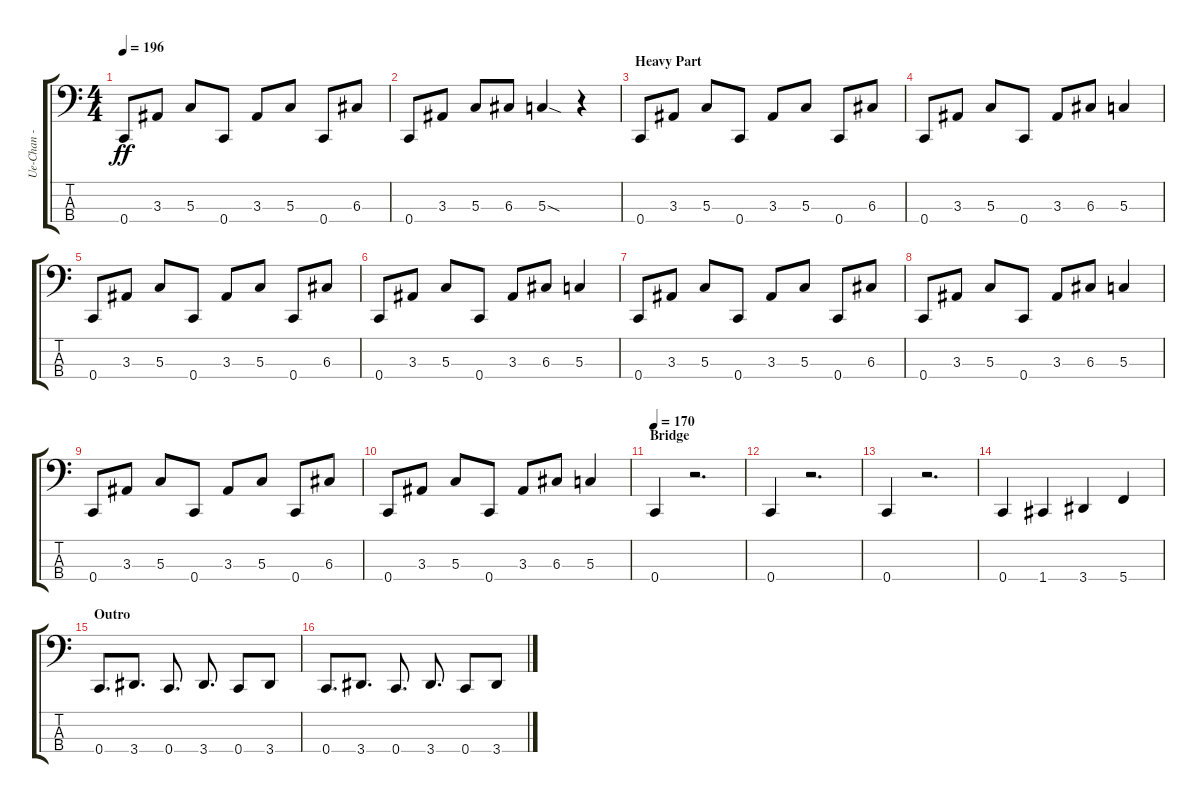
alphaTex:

\track ("Ue-Chan - Bass" "Ue-Chan - ") {instrument electricbassfinger}
\staff {score tabs}
\tuning (F2 C2 G1 C1) {hide}
\ts (4 4)
\tempo 196
\clef f4
\ks c
0.4.8{dy ff} 3.3.8 5.3.8 0.4.8 3.3.8 5.3.8 0.4.8 6.3.8 |
0.4.8 3.3.8 5.3.8 6.3.8 5.3{sod}.4 r.4 |
\section ("" "Heavy Part")
0.4.8 3.3.8 5.3.8 0.4.8 3.3.8 5.3.8 0.4.8 6.3.8 |
0.4.8 3.3.8 5.3.8 0.4.8 3.3.8 6.3.8 5.3.4 |
0.4.8 3.3.8 5.3.8 0.4.8 3.3.8 5.3.8 0.4.8 6.3.8 |
0.4.8 3.3.8 5.3.8 0.4.8 3.3.8 6.3.8 5.3.4 |
0.4.8 3.3.8 5.3.8 0.4.8 3.3.8 5.3.8 0.4.8 6.3.8 |
0.4.8 3.3.8 5.3.8 0.4.8 3.3.8 6.3.8 5.3.4 |
0.4.8 3.3.8 5.3.8 0.4.8 3.3.8 5.3.8 0.4.8 6.3.8 |
0.4.8 3.3.8 5.3.8 0.4.8 3.3.8 6.3.8 5.3.4 |
\section ("" "Bridge")
\tempo 170
0.4.4 r.2{d} |
0.4.4 r.2{d} |
0.4.4 r.2{d} |
0.4.4 1.4.4 3.4.4 5.4.4 |
\section ("" "Outro")
0.4.8{d} 3.4.8{d} 0.4.8{d} 3.4.8{d} 0.4.8 3.4.8 |
0.4.8{d} 3.4.8{d} 0.4.8{d} 3.4.8{d} 0.4.8 3.4.8
